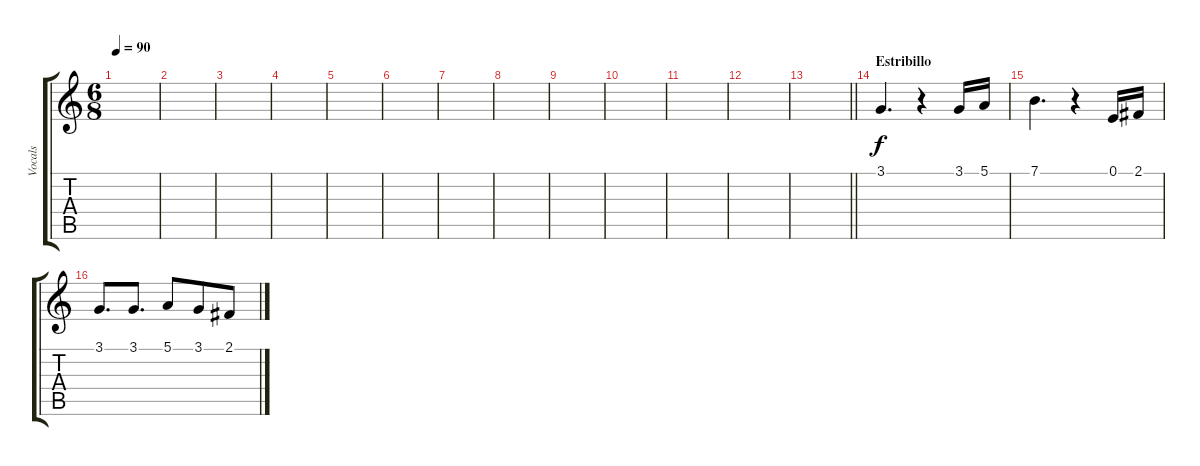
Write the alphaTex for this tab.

\track ("Vocals" "Vocals") {instrument flute}
\staff {score tabs}
\tuning (E4 B3 G3 D3 A2 E2) {hide}
\ts (6 8)
\tempo 90
\clef g2
\ks c
|
|
|
|
|
|
|
|
|
|
|
|
\barLineRight lightlight
|
\section ("" "Estribillo")
3.1.4{d} r.4 3.1.16 5.1.16 |
7.1.4{d} r.4 0.1.16 2.1.16 |
3.1.8{d} 3.1.8{d} 5.1.8 3.1.8 2.1.8
